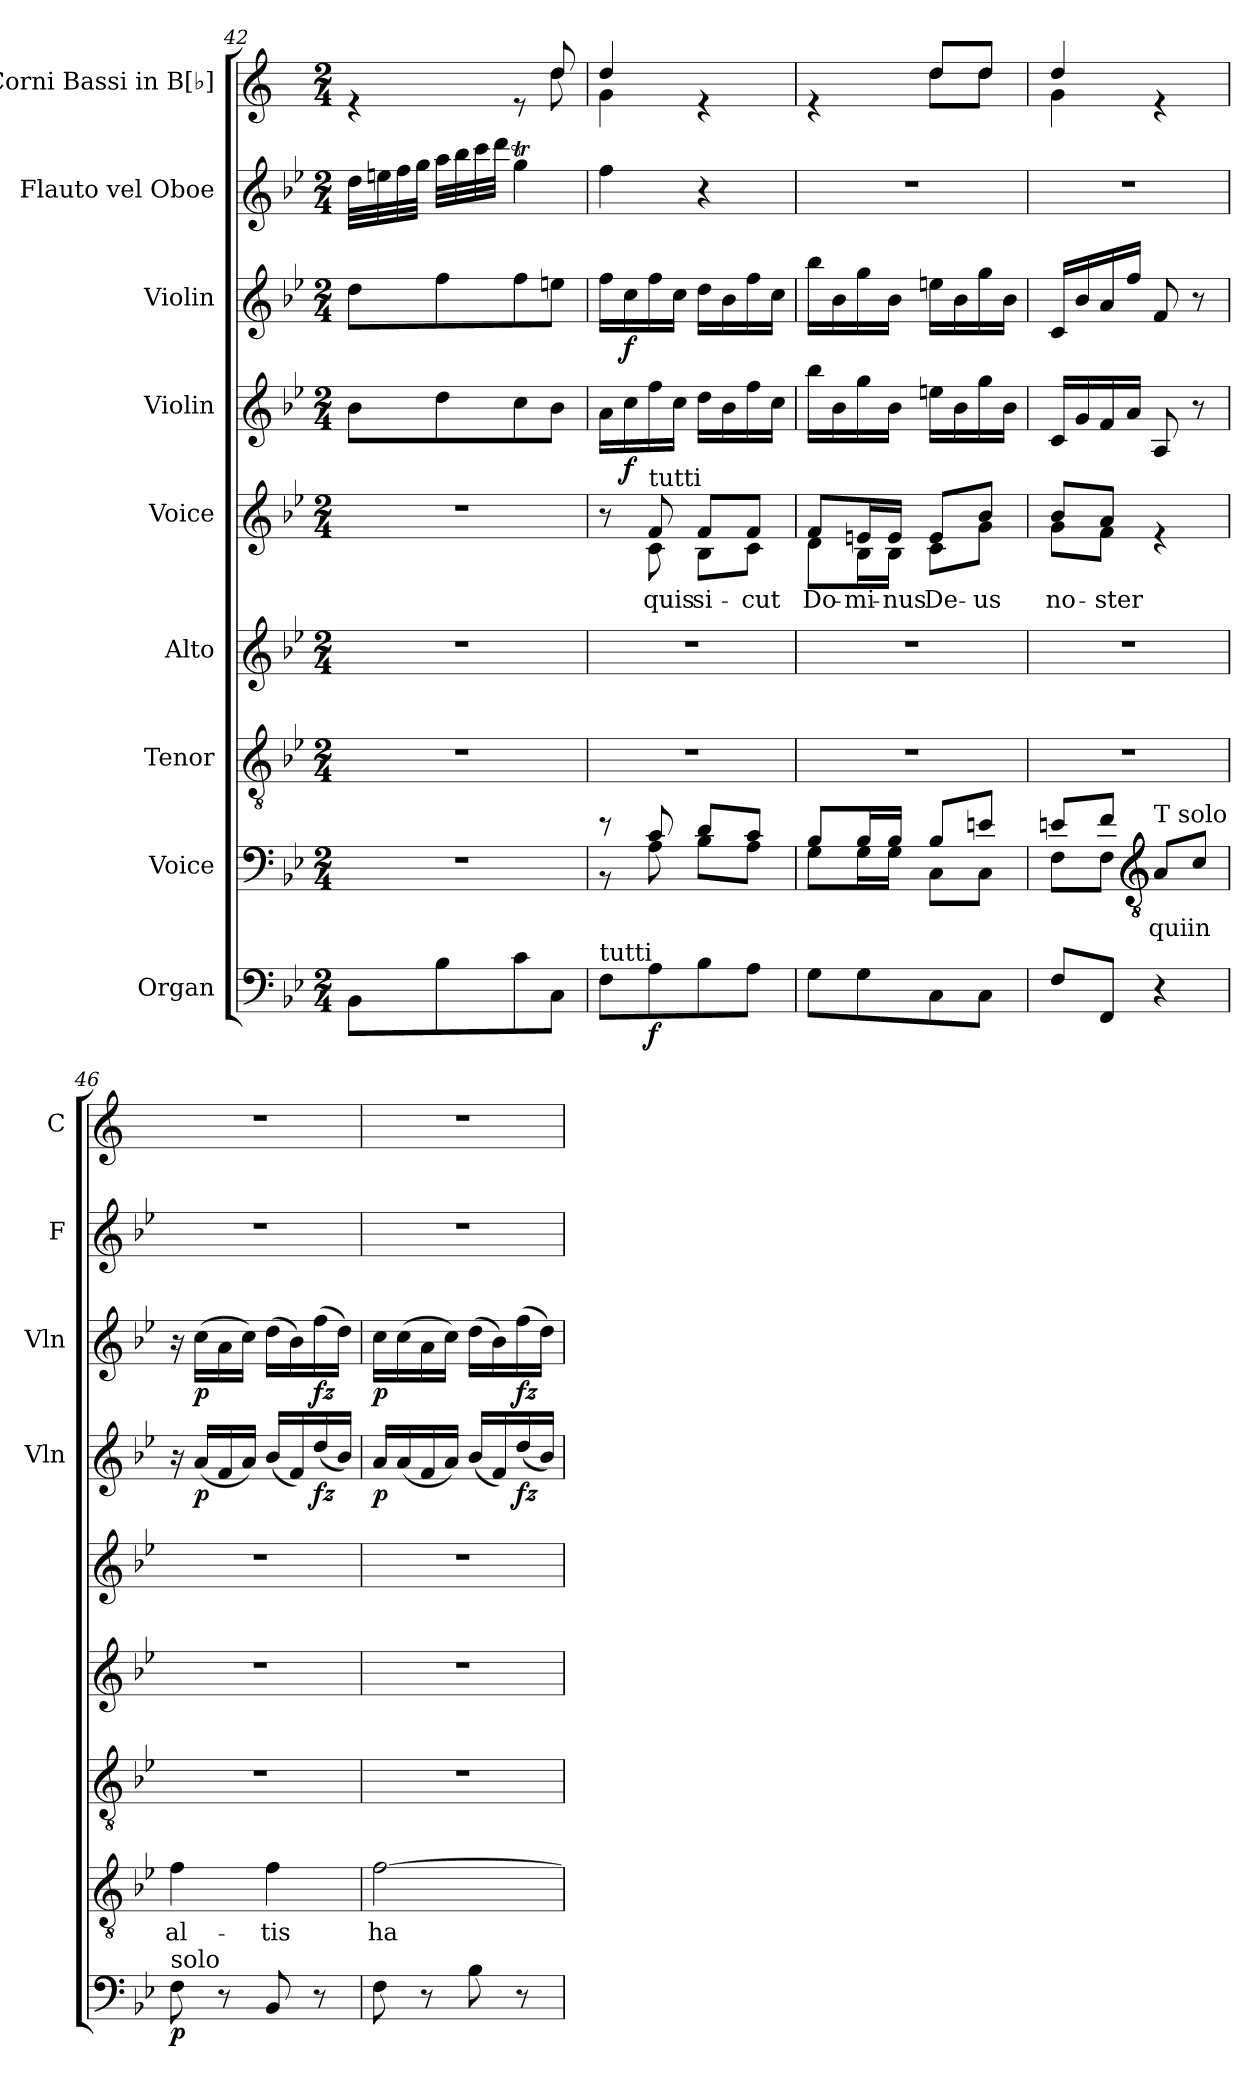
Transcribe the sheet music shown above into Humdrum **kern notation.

**kern	**dynam	**kern	**text	**kern	**kern	**kern	**text	**kern	**dynam	**kern	**dynam	**kern	**kern
*part9	*part9	*part8	*part8	*part7	*part6	*part5	*part5	*part4	*part4	*part3	*part3	*part2	*part1
*staff9	*staff9	*staff8	*staff8	*staff7	*staff6	*staff5	*staff5	*staff4	*staff4	*staff3	*staff3	*staff2	*staff1
*I"Organ	*	*I"Voice	*	*I"Tenor	*I"Alto	*I"Voice	*	*I"Violin	*	*I"Violin	*	*I"Flauto vel Oboe	*I"Corni Bassi in B[♭]
*	*	*	*	*	*	*	*	*I'Vln	*	*I'Vln	*	*I'F	*I'C
*clefF4	*	*clefF4	*	*clefGv2	*clefG2	*clefG2	*	*clefG2	*	*clefG2	*	*clefG2	*clefG2
*	*	*	*	*	*	*	*	*	*	*	*	*	*ITrd1c2
*k[b-e-]	*	*k[b-e-]	*	*k[b-e-]	*k[b-e-]	*k[b-e-]	*	*k[b-e-]	*	*k[b-e-]	*	*k[b-e-]	*k[b-e-]
*M2/4	*	*M2/4	*	*M2/4	*M2/4	*M2/4	*	*M2/4	*	*M2/4	*	*M2/4	*M2/4
=42	=42	=42	=42	=42	=42	=42	=42	=42	=42	=42	=42	=42	=42
*	*	*	*	*	*	*	*	*	*	*	*	*	*^
8BB-\L	.	2r	.	2r	2r	2r	.	8b-\L	.	8dd\L	.	32dd\LLL	4re	4.ryy
.	.	.	.	.	.	.	.	.	.	.	.	32een\	.	.
.	.	.	.	.	.	.	.	.	.	.	.	32ff\	.	.
.	.	.	.	.	.	.	.	.	.	.	.	32gg\JJJ	.	.
8B-\	.	.	.	.	.	.	.	8dd\	.	8ff\	.	32aa\LLL	.	.
.	.	.	.	.	.	.	.	.	.	.	.	32bb-\	.	.
.	.	.	.	.	.	.	.	.	.	.	.	32ccc\	.	.
.	.	.	.	.	.	.	.	.	.	.	.	32ddd\JJJ	.	.
8c\	.	.	.	.	.	.	.	8cc\	.	8ff\	.	4ggT\	8re	.
8C\J	.	.	.	.	.	.	.	8b-\J	.	8een\J	.	.	8cc/	8cc\
=43	=43	=43	=43	=43	=43	=43	=43	=43	=43	=43	=43	=43	=43	=43
*	*	*^	*	*	*	*^	*	*	*	*	*	*	*	*
!LO:TX:a:t=tutti	!	!	!	!	!	!	!	!	!	!	!	!	!	!	!	!
8F\L	.	8r	8r	.	2r	2r	8r	8ryy	.	16a\LL	.	16ff\LL	.	4ff\	4cc/	4f\
!	!	!	!	!	!	!	!	!	!	!	!LO:DY:b	!	!LO:DY:b	!	!	!
.	.	.	.	.	.	.	.	.	.	16cc\	f	16cc\	f	.	.	.
!	!	!	!	!	!	!	!LO:TX:a:t=tutti	!	!	!	!	!	!	!	!	!
!	!LO:DY:b	!	!	!	!	!	!	!	!LO:LY:b	!	!	!	!	!	!	!
8A\	f	8c/	8A\	.	.	.	8f/	8c\	quis	16ff\	.	16ff\	.	.	.	.
.	.	.	.	.	.	.	.	.	.	16cc\JJ	.	16cc\JJ	.	.	.	.
!	!	!	!	!	!	!	!	!	!LO:LY:b	!	!	!	!	!	!	!
8B-\	.	8d/L	8B-\L	.	.	.	8f/L	8B-\L	si-	16dd\LL	.	16dd\LL	.	4r	4re	4ryy
.	.	.	.	.	.	.	.	.	.	16b-\	.	16b-\	.	.	.	.
!	!	!	!	!	!	!	!	!	!LO:LY:b	!	!	!	!	!	!	!
8A\J	.	8c/J	8A\J	.	.	.	8f/J	8c\J	-cut	16ff\	.	16ff\	.	.	.	.
.	.	.	.	.	.	.	.	.	.	16cc\JJ	.	16cc\JJ	.	.	.	.
=44	=44	=44	=44	=44	=44	=44	=44	=44	=44	=44	=44	=44	=44	=44	=44	=44
!	!	!	!	!	!	!	!	!	!LO:LY:b	!	!	!	!	!	!	!
8G\L	.	8B-/L	8G\L	.	2r	2r	8f/L	8d\L	Do-	16bb-\LL	.	16bb-\LL	.	2r	4re	4ryy
.	.	.	.	.	.	.	.	.	.	16b-\	.	16b-\	.	.	.	.
!	!	!	!	!	!	!	!	!	!LO:LY:b	!	!	!	!	!	!	!
8G\	.	16B-/L	16G\L	.	.	.	16en/L	16B-\L	-mi-	16gg\	.	16gg\	.	.	.	.
!	!	!	!	!	!	!	!	!	!LO:LY:b	!	!	!	!	!	!	!
.	.	16B-/JJ	16G\JJ	.	.	.	16e/JJ	16B-\JJ	-nus	16b-\JJ	.	16b-\JJ	.	.	.	.
!	!	!	!	!	!	!	!	!	!LO:LY:b	!	!	!	!	!	!	!
8C\	.	8B-/L	8C\L	.	.	.	8e/L	8c\L	De-	16een\LL	.	16een\LL	.	.	8cc/L	8cc\L
.	.	.	.	.	.	.	.	.	.	16b-\	.	16b-\	.	.	.	.
!	!	!	!	!	!	!	!	!	!LO:LY:b	!	!	!	!	!	!	!
8C\J	.	8en/J	8C\J	.	.	.	8b-/J	8g\J	-us	16gg\	.	16gg\	.	.	8cc/J	8cc\J
.	.	.	.	.	.	.	.	.	.	16b-\JJ	.	16b-\JJ	.	.	.	.
!!LO:LB:g=z	!!
=45	=45	=45	=45	=45	=45	=45	=45	=45	=45	=45	=45	=45	=45	=45	=45	=45
!	!	!	!	!	!	!	!	!	!LO:LY:b	!	!	!	!	!	!	!
8F/L	.	8en/L	8F\L	.	2r	2r	8b-/L	8g\L	no-	16c/LL	.	16c/LL	.	2r	4cc/	4f\
.	.	.	.	.	.	.	.	.	.	16g/	.	16b-/	.	.	.	.
!	!	!	!	!	!	!	!	!	!LO:LY:b	!	!	!	!	!	!	!
8FF/J	.	8f/J	8F\J	.	.	.	8a/J	8f\J	-ster	16f/	.	16a/	.	.	.	.
.	.	.	.	.	.	.	.	.	.	16a/JJ	.	16ff/JJ	.	.	.	.
*	*	*clefGv2	*	*	*	*	*	*	*	*	*	*	*	*	*	*
!	!	!LO:TX:a:t=T solo	!	!	!	!	!	!	!	!	!	!	!	!	!	!
!	!	!	!	!LO:LY:b	!	!	!	!	!	!	!	!	!	!	!	!
4r	.	8A/L	4ryy	qui	.	.	4re	4ryy	.	8A/	.	8f/	.	.	4re	4ryy
!	!	!	!	!LO:LY:b	!	!	!	!	!	!	!	!	!	!	!	!
.	.	8c/J	.	in	.	.	.	.	.	8r	.	8r	.	.	.	.
*	*	*v	*v	*	*	*	*v	*v	*	*	*	*	*	*	*v	*v
=46	=46	=46	=46	=46	=46	=46	=46	=46	=46	=46	=46	=46	=46
!LO:TX:a:t=solo	!	!	!	!	!	!	!	!	!	!	!	!	!
!	!LO:DY:b	!	!LO:LY:b	!	!	!	!	!	!	!	!	!	!
8F\	p	4f\	al-	2r	2r	2r	.	16r	.	16r	.	2r	2r
!	!	!	!	!	!	!	!	!	!LO:DY:b	!	!LO:DY:b	!	!
.	.	.	.	.	.	.	.	(16a/LL	p	(16cc\LL	p	.	.
8r	.	.	.	.	.	.	.	16f/	.	16a\	.	.	.
.	.	.	.	.	.	.	.	16a/JJ)	.	16cc\JJ)	.	.	.
!	!	!	!LO:LY:b	!	!	!	!	!	!	!	!	!	!
8BB-/	.	4f\	-tis	.	.	.	.	(16b-/LL	.	(16dd\LL	.	.	.
.	.	.	.	.	.	.	.	16f/)	.	16b-\)	.	.	.
!	!	!	!	!	!	!	!	!	!LO:DY:b	!	!LO:DY:b	!	!
8r	.	.	.	.	.	.	.	(16dd/	fz	(16ff\	fz	.	.
.	.	.	.	.	.	.	.	16b-/JJ)	.	16dd\JJ)	.	.	.
=47	=47	=47	=47	=47	=47	=47	=47	=47	=47	=47	=47	=47	=47
!	!	!	!LO:LY:b	!	!	!	!	!	!LO:DY:b	!	!LO:DY:b	!	!
8F\	.	[2f\	ha-	2r	2r	2r	.	16a/LL	p	16cc\LL	p	2r	2r
.	.	.	.	.	.	.	.	(16a/	.	(16cc\	.	.	.
8r	.	.	.	.	.	.	.	16f/	.	16a\	.	.	.
.	.	.	.	.	.	.	.	16a/JJ)	.	16cc\JJ)	.	.	.
8B-\	.	.	.	.	.	.	.	(16b-/LL	.	(16dd\LL	.	.	.
.	.	.	.	.	.	.	.	16f/)	.	16b-\)	.	.	.
!	!	!	!	!	!	!	!	!	!LO:DY:b	!	!LO:DY:b	!	!
8r	.	.	.	.	.	.	.	(16dd/	fz	(16ff\	fz	.	.
.	.	.	.	.	.	.	.	16b-/JJ)	.	16dd\JJ)	.	.	.
=	=	=	=	=	=	=	=	=	=	=	=	=	=
*-	*-	*-	*-	*-	*-	*-	*-	*-	*-	*-	*-	*-	*-
